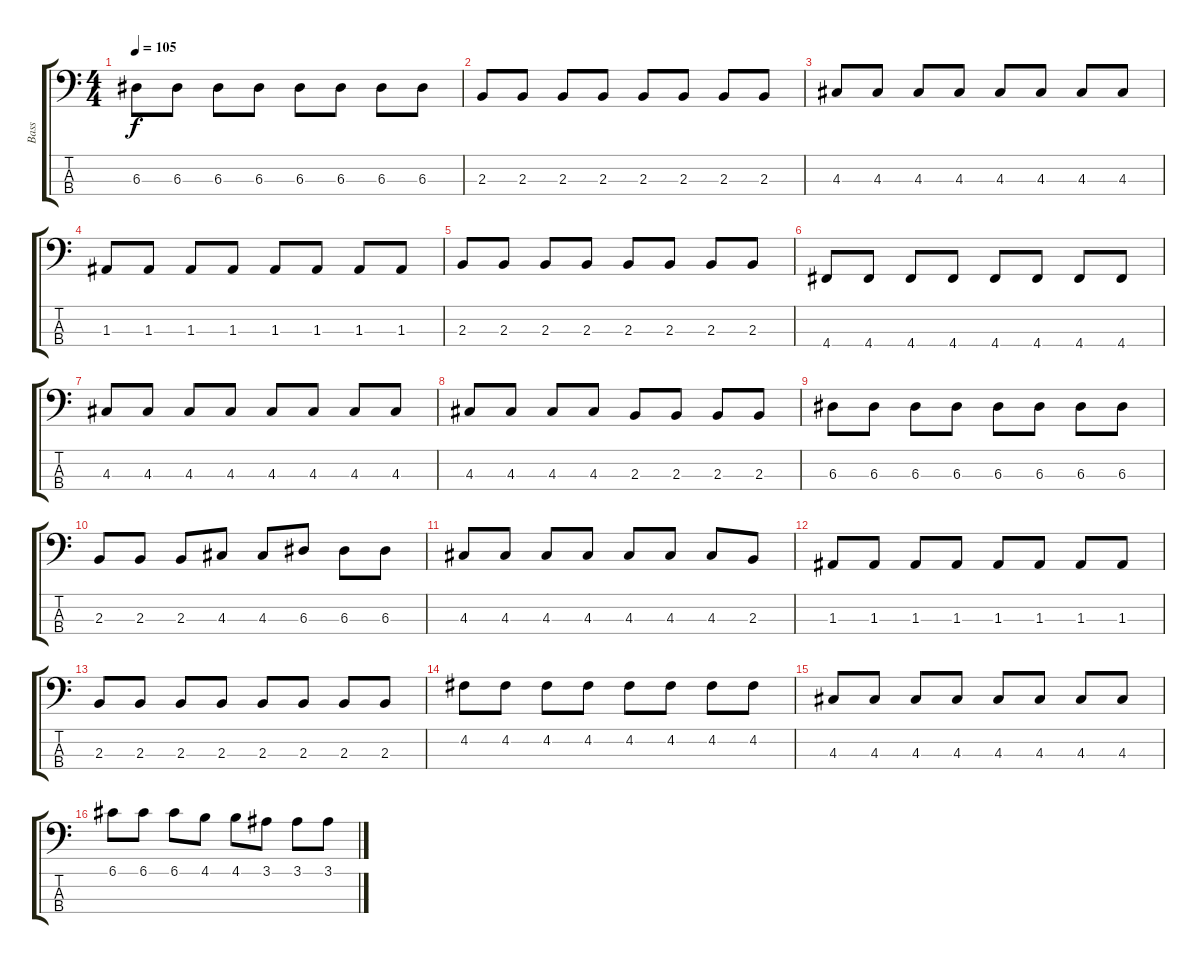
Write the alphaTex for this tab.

\track ("Bass" "Bass") {instrument electricbasspick}
\staff {score tabs}
\tuning (G2 D2 A1 D1) {hide}
\ts (4 4)
\tempo 105
\clef f4
\ks c
6.3.8{dy f} 6.3.8 6.3.8 6.3.8 6.3.8 6.3.8 6.3.8 6.3.8 |
2.3.8 2.3.8 2.3.8 2.3.8 2.3.8 2.3.8 2.3.8 2.3.8 |
4.3.8 4.3.8 4.3.8 4.3.8 4.3.8 4.3.8 4.3.8 4.3.8 |
1.3.8 1.3.8 1.3.8 1.3.8 1.3.8 1.3.8 1.3.8 1.3.8 |
2.3.8 2.3.8 2.3.8 2.3.8 2.3.8 2.3.8 2.3.8 2.3.8 |
4.4.8 4.4.8 4.4.8 4.4.8 4.4.8 4.4.8 4.4.8 4.4.8 |
4.3.8 4.3.8 4.3.8 4.3.8 4.3.8 4.3.8 4.3.8 4.3.8 |
4.3.8 4.3.8 4.3.8 4.3.8 2.3.8 2.3.8 2.3.8 2.3.8 |
6.3.8{volume 8} 6.3.8 6.3.8 6.3.8 6.3.8 6.3.8 6.3.8 6.3.8 |
2.3.8 2.3.8 2.3.8 4.3.8 4.3.8 6.3.8 6.3.8 6.3.8 |
4.3.8 4.3.8 4.3.8 4.3.8 4.3.8 4.3.8 4.3.8 2.3.8 |
1.3.8 1.3.8 1.3.8 1.3.8 1.3.8 1.3.8 1.3.8 1.3.8 |
2.3.8{volume 0} 2.3.8 2.3.8 2.3.8 2.3.8 2.3.8 2.3.8 2.3.8 |
4.2.8 4.2.8 4.2.8 4.2.8 4.2.8 4.2.8 4.2.8 4.2.8 |
4.3.8 4.3.8 4.3.8 4.3.8 4.3.8 4.3.8 4.3.8 4.3.8 |
6.1.8 6.1.8 6.1.8 4.1.8 4.1.8 3.1.8 3.1.8 3.1.8
